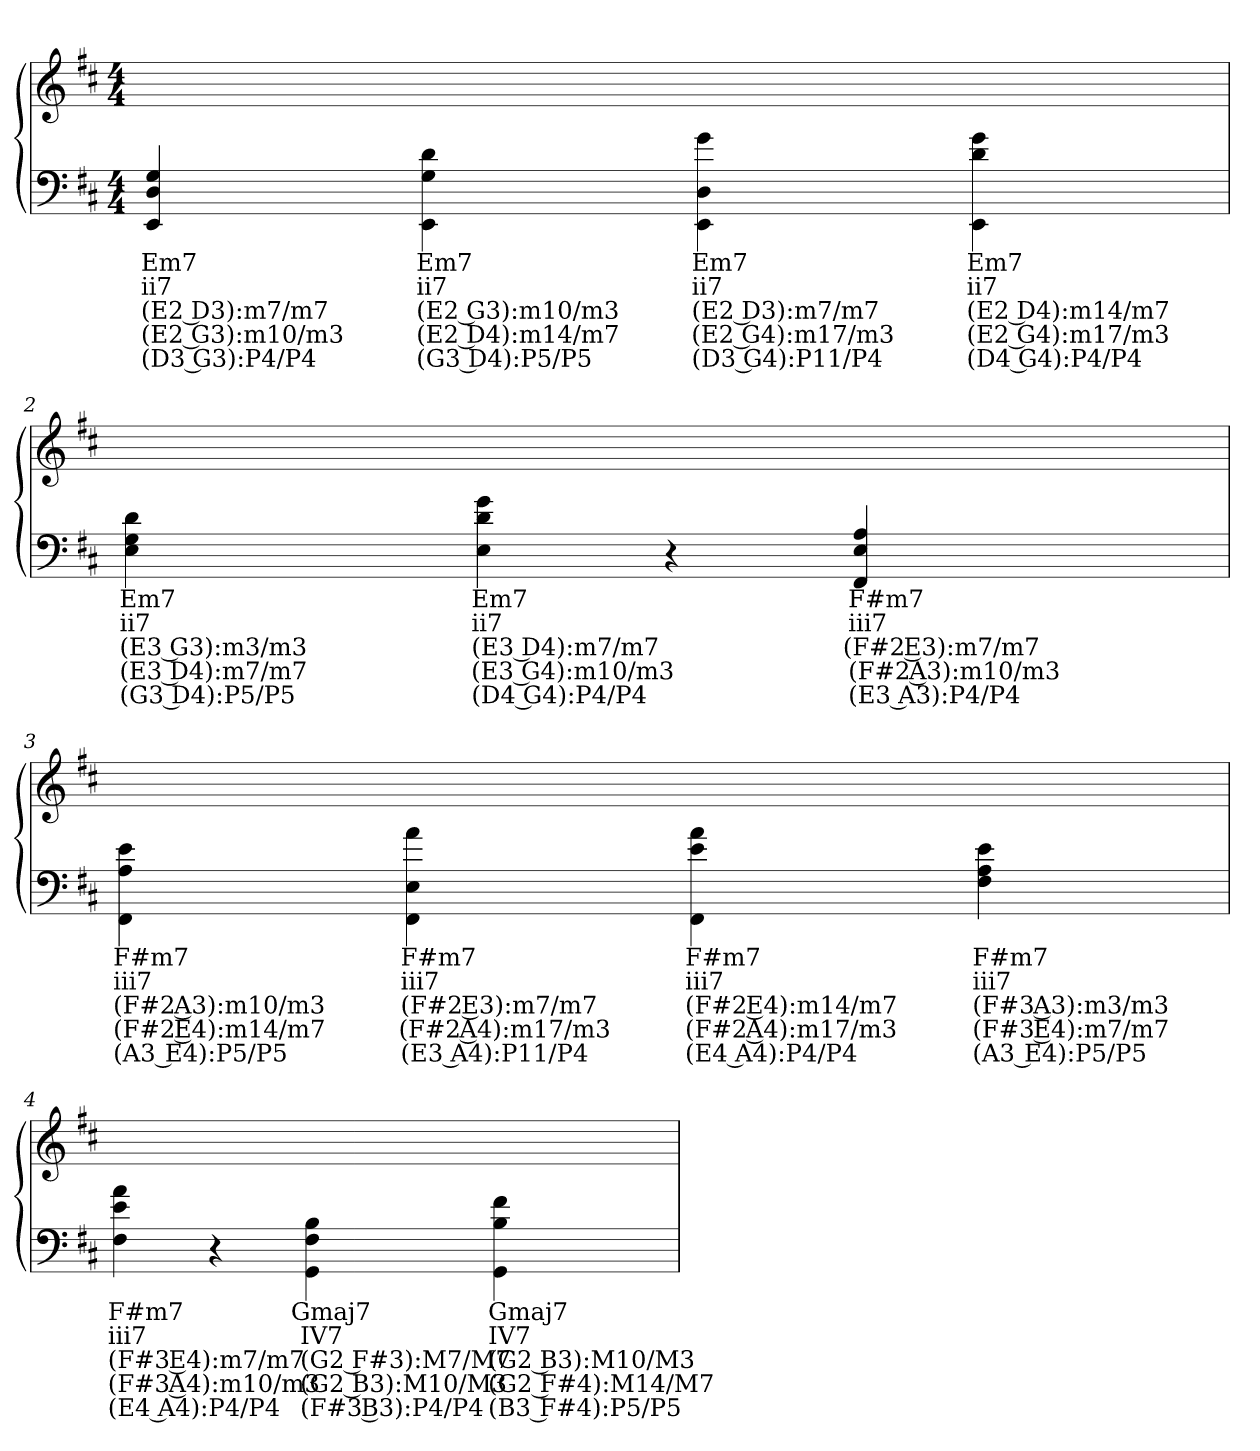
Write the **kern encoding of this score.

**kern	**text	**text	**text	**text	**text	**kern
*part2	*part2	*part2	*part2	*part2	*part2	*part1
*staff2	*staff2	*staff2	*staff2	*staff2	*staff2	*staff1
*clefF4	*	*	*	*	*	*clefG2
*k[f#c#]	*	*	*	*	*	*k[f#c#]
*D:	*	*	*	*	*	*D:
*M4/4	*	*	*	*	*	*M4/4
*MM60	*	*	*	*	*	*MM60
=1	=1	=1	=1	=1	=1	=1
4EE 4D 4G	Em7	ii7	(E2 D3):m7/m7	(E2 G3):m10/m3	(D3 G3):P4/P4	1ryy
4EE 4G 4d	Em7	ii7	(E2 G3):m10/m3	(E2 D4):m14/m7	(G3 D4):P5/P5	.
4EE 4D 4g	Em7	ii7	(E2 D3):m7/m7	(E2 G4):m17/m3	(D3 G4):P11/P4	.
4EE 4d 4g	Em7	ii7	(E2 D4):m14/m7	(E2 G4):m17/m3	(D4 G4):P4/P4	.
=2	=2	=2	=2	=2	=2	=2
4E 4G 4d	Em7	ii7	(E3 G3):m3/m3	(E3 D4):m7/m7	(G3 D4):P5/P5	1ryy
4E 4d 4g	Em7	ii7	(E3 D4):m7/m7	(E3 G4):m10/m3	(D4 G4):P4/P4	.
4r	.	.	.	.	.	.
4FF# 4E 4A	F#m7	iii7	(F#2 E3):m7/m7	(F#2 A3):m10/m3	(E3 A3):P4/P4	.
=3	=3	=3	=3	=3	=3	=3
4FF# 4A 4e	F#m7	iii7	(F#2 A3):m10/m3	(F#2 E4):m14/m7	(A3 E4):P5/P5	1ryy
4FF# 4E 4a	F#m7	iii7	(F#2 E3):m7/m7	(F#2 A4):m17/m3	(E3 A4):P11/P4	.
4FF# 4e 4a	F#m7	iii7	(F#2 E4):m14/m7	(F#2 A4):m17/m3	(E4 A4):P4/P4	.
4F# 4A 4e	F#m7	iii7	(F#3 A3):m3/m3	(F#3 E4):m7/m7	(A3 E4):P5/P5	.
=4	=4	=4	=4	=4	=4	=4
4F# 4e 4a	F#m7	iii7	(F#3 E4):m7/m7	(F#3 A4):m10/m3	(E4 A4):P4/P4	1ryy
4r	.	.	.	.	.	.
4GG 4F# 4B	Gmaj7	IV7	(G2 F#3):M7/M7	(G2 B3):M10/M3	(F#3 B3):P4/P4	.
4GG 4B 4f#	Gmaj7	IV7	(G2 B3):M10/M3	(G2 F#4):M14/M7	(B3 F#4):P5/P5	.
=	=	=	=	=	=	=
*-	*-	*-	*-	*-	*-	*-
